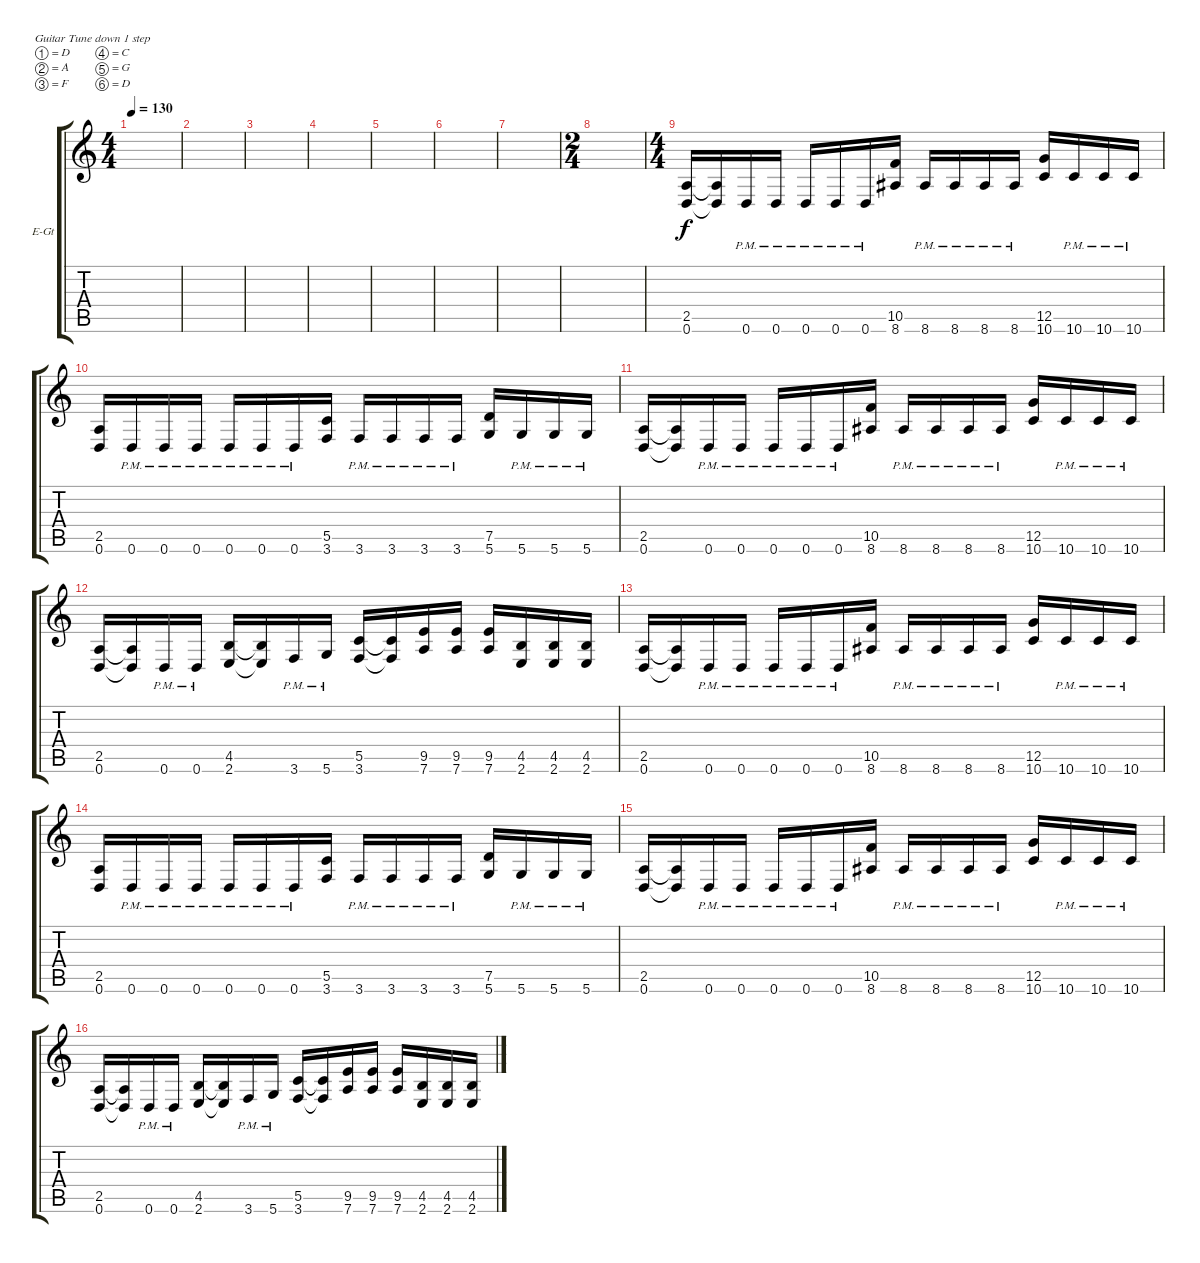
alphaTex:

\defaultSystemsLayout 4
\bracketExtendMode groupsimilarinstruments
\firstSystemTrackNameOrientation horizontal
\otherSystemsTrackNameOrientation horizontal
\track ("Electric Guitar" "E-Gt") {instrument distortionguitar}
\staff {score tabs}
\tuning (D4 A3 F3 C3 G2 D2)
\ts (4 4)
\tempo 130
\clef g2
\ks c
|
|
|
|
|
|
|
\ts (2 4)
|
\ts (4 4)
(0.6 2.5).16 (0.6{t} 2.5{t}).16 0.6{pm}.16 0.6{pm}.16 0.6{pm}.16 0.6{pm}.16 0.6{pm}.16 (8.6 10.5).16 8.6{pm}.16 8.6{pm}.16 8.6{pm}.16 8.6{pm}.16 (10.6 12.5).16 10.6{pm}.16 10.6{pm}.16 10.6{pm}.16 |
(0.6 2.5).16 0.6{pm}.16 0.6{pm}.16 0.6{pm}.16 0.6{pm}.16 0.6{pm}.16 0.6{pm}.16 (3.6 5.5).16 3.6{pm}.16 3.6{pm}.16 3.6{pm}.16 3.6{pm}.16 (5.6 7.5).16 5.6{pm}.16 5.6{pm}.16 5.6{pm}.16 |
(0.6 2.5).16 (0.6{t} 2.5{t}).16 0.6{pm}.16 0.6{pm}.16 0.6{pm}.16 0.6{pm}.16 0.6{pm}.16 (8.6 10.5).16 8.6{pm}.16 8.6{pm}.16 8.6{pm}.16 8.6{pm}.16 (10.6 12.5).16 10.6{pm}.16 10.6{pm}.16 10.6{pm}.16 |
(0.6 2.5).16 (0.6{t} 2.5{t}).16 0.6{pm}.16 0.6{pm}.16 (2.6 4.5).16 (2.6{t} 4.5{t}).16 3.6{pm}.16 5.6{pm}.16 (3.6 5.5).16 (3.6{t} 5.5{t}).16 (7.6 9.5).16 (7.6 9.5).16 (7.6 9.5).16 (2.6 4.5).16 (2.6 4.5).16 (2.6 4.5).16 |
(0.6 2.5).16 (0.6{t} 2.5{t}).16 0.6{pm}.16 0.6{pm}.16 0.6{pm}.16 0.6{pm}.16 0.6{pm}.16 (8.6 10.5).16 8.6{pm}.16 8.6{pm}.16 8.6{pm}.16 8.6{pm}.16 (10.6 12.5).16 10.6{pm}.16 10.6{pm}.16 10.6{pm}.16 |
(0.6 2.5).16 0.6{pm}.16 0.6{pm}.16 0.6{pm}.16 0.6{pm}.16 0.6{pm}.16 0.6{pm}.16 (3.6 5.5).16 3.6{pm}.16 3.6{pm}.16 3.6{pm}.16 3.6{pm}.16 (5.6 7.5).16 5.6{pm}.16 5.6{pm}.16 5.6{pm}.16 |
(0.6 2.5).16 (0.6{t} 2.5{t}).16 0.6{pm}.16 0.6{pm}.16 0.6{pm}.16 0.6{pm}.16 0.6{pm}.16 (8.6 10.5).16 8.6{pm}.16 8.6{pm}.16 8.6{pm}.16 8.6{pm}.16 (10.6 12.5).16 10.6{pm}.16 10.6{pm}.16 10.6{pm}.16 |
(0.6 2.5).16 (0.6{t} 2.5{t}).16 0.6{pm}.16 0.6{pm}.16 (2.6 4.5).16 (2.6{t} 4.5{t}).16 3.6{pm}.16 5.6{pm}.16 (3.6 5.5).16 (3.6{t} 5.5{t}).16 (7.6 9.5).16 (7.6 9.5).16 (7.6 9.5).16 (2.6 4.5).16 (2.6 4.5).16 (2.6 4.5).16
